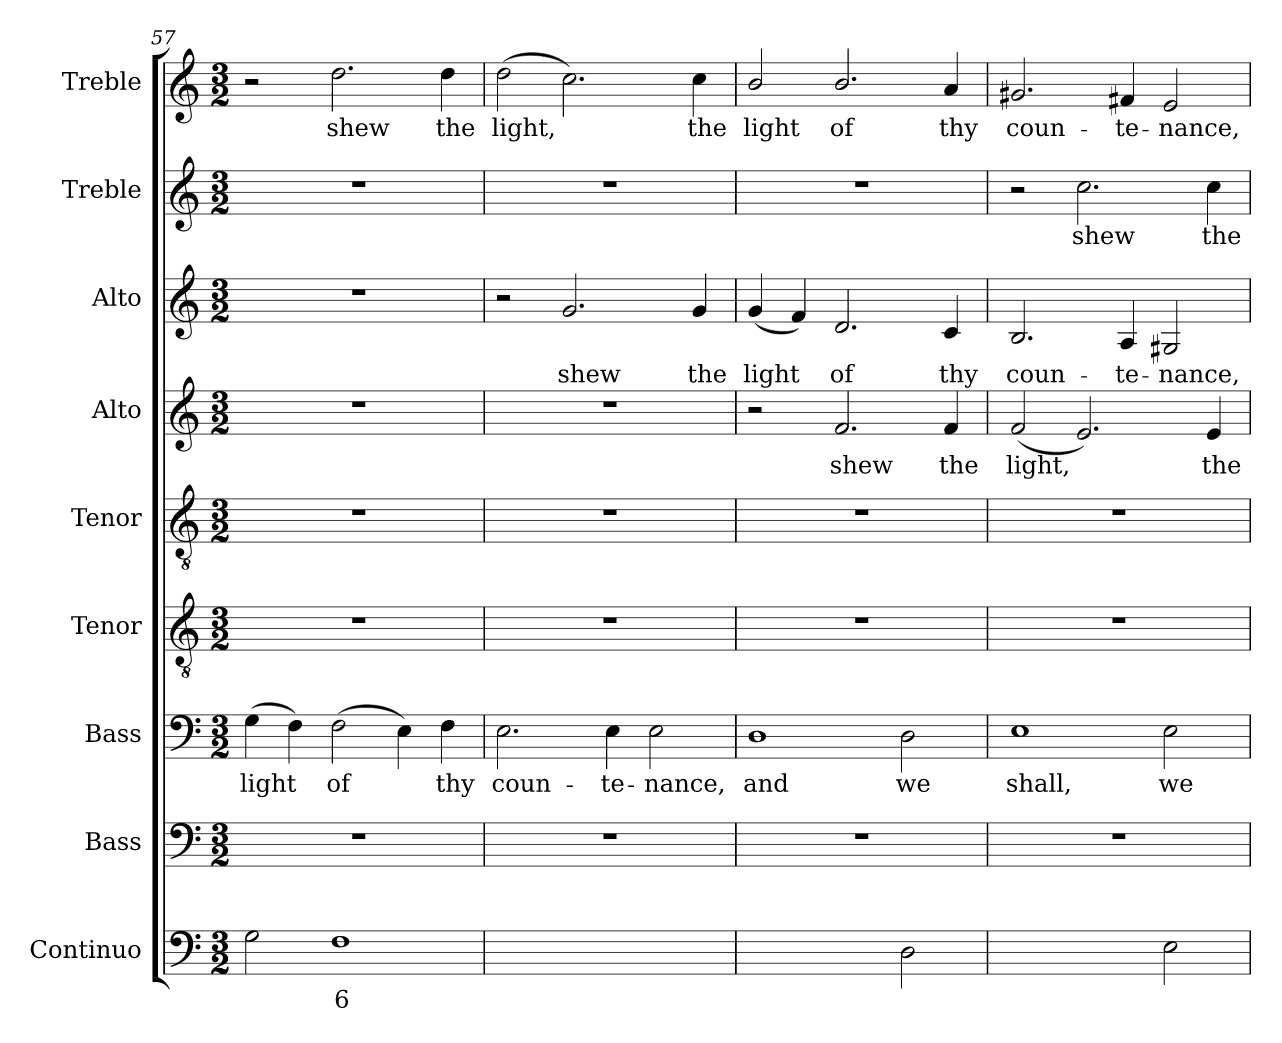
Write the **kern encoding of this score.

**kern	**text	**text	**kern	**kern	**text	**kern	**kern	**kern	**text	**kern	**text	**kern	**text	**kern	**text
*part9	*part9	*part9	*part8	*part7	*part7	*part6	*part5	*part4	*part4	*part3	*part3	*part2	*part2	*part1	*part1
*staff9	*staff9	*staff9	*staff8	*staff7	*staff7	*staff6	*staff5	*staff4	*staff4	*staff3	*staff3	*staff2	*staff2	*staff1	*staff1
*I"Continuo	*	*	*I"Bass	*I"Bass	*	*I"Tenor	*I"Tenor	*I"Alto	*	*I"Alto	*	*I"Treble	*	*I"Treble	*
*	*	*	*I'B	*I'B	*	*I'T	*I'T	*I'A	*	*I'A	*	*	*	*	*
*clefF4	*	*	*clefF4	*clefF4	*	*clefGv2	*clefGv2	*clefG2	*	*clefG2	*	*clefG2	*	*clefG2	*
*k[]	*	*	*k[]	*k[]	*	*k[]	*k[]	*k[]	*	*k[]	*	*k[]	*	*k[]	*
*C:	*	*	*C:	*C:	*	*C:	*C:	*C:	*	*C:	*	*C:	*	*C:	*
*M3/2	*	*	*M3/2	*M3/2	*	*M3/2	*M3/2	*M3/2	*	*M3/2	*	*M3/2	*	*M3/2	*
=57	=57	=57	=57	=57	=57	=57	=57	=57	=57	=57	=57	=57	=57	=57	=57
!	!	!	!	!	!LO:LY:b	!	!	!	!	!	!	!	!	!	!
2G\	.	.	1.r	(>4G\	light	1.r	1.r	1.r	.	1.r	.	1.r	.	2r	.
.	.	.	.	4F\)	.	.	.	.	.	.	.	.	.	.	.
!	!LO:LY:b	!	!	!	!LO:LY:b	!	!	!	!	!	!	!	!	!	!LO:LY:b
1F	6	.	.	(>2F\	of	.	.	.	.	.	.	.	.	2.dd\	shew
.	.	.	.	4E\)	.	.	.	.	.	.	.	.	.	.	.
!	!	!	!	!	!LO:LY:b	!	!	!	!	!	!	!	!	!	!LO:LY:b
.	.	.	.	4F\	thy	.	.	.	.	.	.	.	.	4dd\	the
=58	=58	=58	=58	=58	=58	=58	=58	=58	=58	=58	=58	=58	=58	=58	=58
!	!LO:LY:b	!	!	!	!LO:LY:b	!	!	!	!	!	!	!	!	!	!LO:LY:b
[2E\yy	7	.	1.r	2.E\	coun-	1.r	1.r	1.r	.	2r	.	1.r	.	(>2dd\	light,
!	!LO:LY:b	!	!	!	!	!	!	!	!	!	!LO:LY:b	!	!	!	!
1Eyy]	6	.	.	.	.	.	.	.	.	2.g/	shew	.	.	2.cc\)	.
!	!	!	!	!	!LO:LY:b	!	!	!	!	!	!	!	!	!	!
.	.	.	.	4E\	-te-	.	.	.	.	.	.	.	.	.	.
!	!	!	!	!	!LO:LY:b	!	!	!	!	!	!	!	!	!	!
.	.	.	.	2E\	-nance,	.	.	.	.	.	.	.	.	.	.
!	!	!	!	!	!	!	!	!	!	!	!LO:LY:b	!	!	!	!LO:LY:b
.	.	.	.	.	.	.	.	.	.	4g/	the	.	.	4cc\	the
=59	=59	=59	=59	=59	=59	=59	=59	=59	=59	=59	=59	=59	=59	=59	=59
!	!LO:LY:b	!LO:LY:b	!	!	!LO:LY:b	!	!	!	!	!	!LO:LY:b	!	!	!	!LO:LY:b
[2D\yy	6	4	1.r	1D	and	1.r	1.r	2r	.	(<4g/	light	1.r	.	2b/	light
.	.	.	.	.	.	.	.	.	.	4f/)	.	.	.	.	.
!	!	!LO:LY:b	!	!	!	!	!	!	!LO:LY:b	!	!LO:LY:b	!	!	!	!LO:LY:b
2D\yy]	.	3	.	.	.	.	.	2.f/	shew	2.d/	of	.	.	2.b/	of
!	!	!	!	!	!LO:LY:b	!	!	!	!	!	!	!	!	!	!
2D\	.	.	.	2D\	we	.	.	.	.	.	.	.	.	.	.
!	!	!	!	!	!	!	!	!	!LO:LY:b	!	!LO:LY:b	!	!	!	!LO:LY:b
.	.	.	.	.	.	.	.	4f/	the	4c/	thy	.	.	4a/	thy
=60	=60	=60	=60	=60	=60	=60	=60	=60	=60	=60	=60	=60	=60	=60	=60
!	!LO:LY:b	!LO:LY:b	!	!	!LO:LY:b	!	!	!	!LO:LY:b	!	!LO:LY:b	!	!	!	!LO:LY:b
[2E\yy	3	9	1.r	1E	shall,	1.r	1.r	(<2f/	light,	2.B/	coun-	2r	.	2.g#X/	coun-
!	!LO:LY:b	!LO:LY:b	!	!	!	!	!	!	!	!	!	!	!LO:LY:b	!	!
2E\yy]	6	8	.	.	.	.	.	2.e/)	.	.	.	2.cc\	shew	.	.
!	!	!	!	!	!	!	!	!	!	!	!LO:LY:b	!	!	!	!LO:LY:b
.	.	.	.	.	.	.	.	.	.	4A/	-te-	.	.	4f#X/	-te-
!	!	!	!	!	!LO:LY:b	!	!	!	!	!	!LO:LY:b	!	!	!	!LO:LY:b
2E\	.	.	.	2E\	we	.	.	.	.	2G#X/	-nance,	.	.	2e/	-nance,
!	!	!	!	!	!	!	!	!	!LO:LY:b	!	!	!	!LO:LY:b	!	!
.	.	.	.	.	.	.	.	4e/	the	.	.	4cc\	the	.	.
=	=	=	=	=	=	=	=	=	=	=	=	=	=	=	=
*-	*-	*-	*-	*-	*-	*-	*-	*-	*-	*-	*-	*-	*-	*-	*-
